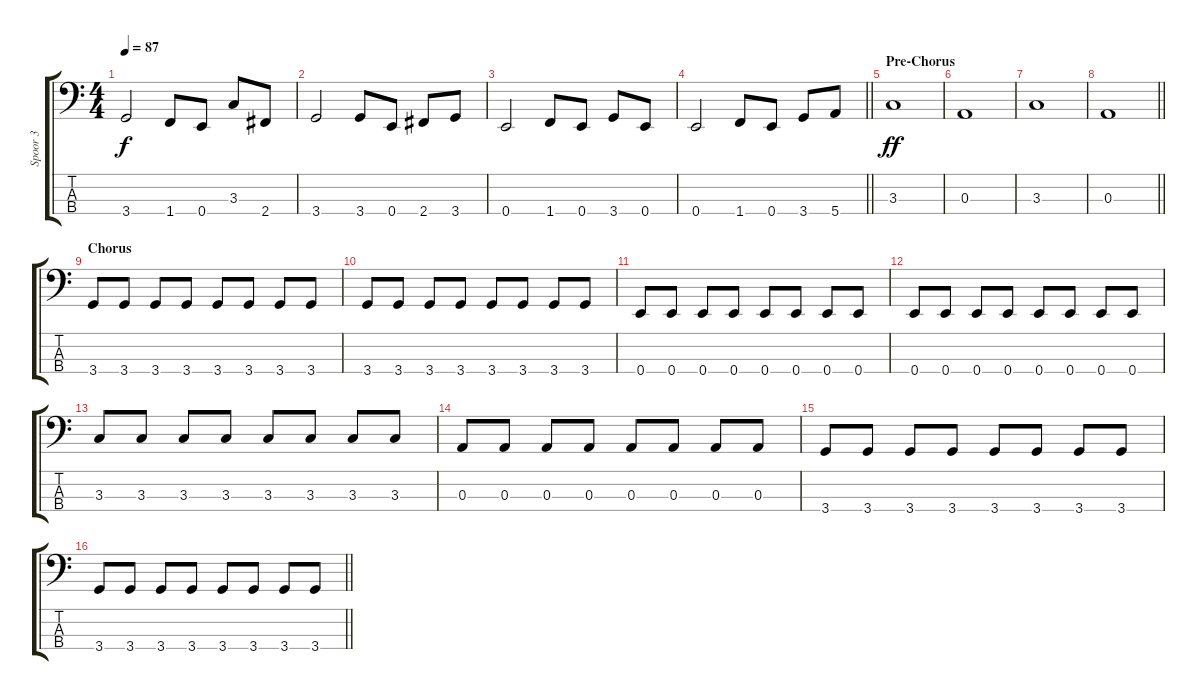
\track ("Spoor 3" "Spoor 3") {instrument electricbassfinger}
\staff {score tabs}
\tuning (G2 D2 A1 E1) {hide}
\ts (4 4)
\tempo 87
\clef f4
\ks c
3.4.2{dy f} 1.4.8 0.4.8 3.3.8 2.4.8 |
3.4.2 3.4.8 0.4.8 2.4.8 3.4.8 |
0.4.2 1.4.8 0.4.8 3.4.8 0.4.8 |
\barLineRight lightlight
0.4.2 1.4.8 0.4.8 3.4.8 5.4.8 |
\section ("" "Pre-Chorus")
3.3.1{dy ff} |
0.3.1 |
3.3.1 |
\barLineRight lightlight
0.3.1 |
\section ("" "Chorus")
3.4.8 3.4.8 3.4.8 3.4.8 3.4.8 3.4.8 3.4.8 3.4.8 |
3.4.8 3.4.8 3.4.8 3.4.8 3.4.8 3.4.8 3.4.8 3.4.8 |
0.4.8 0.4.8 0.4.8 0.4.8 0.4.8 0.4.8 0.4.8 0.4.8 |
0.4.8 0.4.8 0.4.8 0.4.8 0.4.8 0.4.8 0.4.8 0.4.8 |
3.3.8 3.3.8 3.3.8 3.3.8 3.3.8 3.3.8 3.3.8 3.3.8 |
0.3.8 0.3.8 0.3.8 0.3.8 0.3.8 0.3.8 0.3.8 0.3.8 |
3.4.8 3.4.8 3.4.8 3.4.8 3.4.8 3.4.8 3.4.8 3.4.8 |
\barLineRight lightlight
3.4.8 3.4.8 3.4.8 3.4.8 3.4.8 3.4.8 3.4.8 3.4.8
